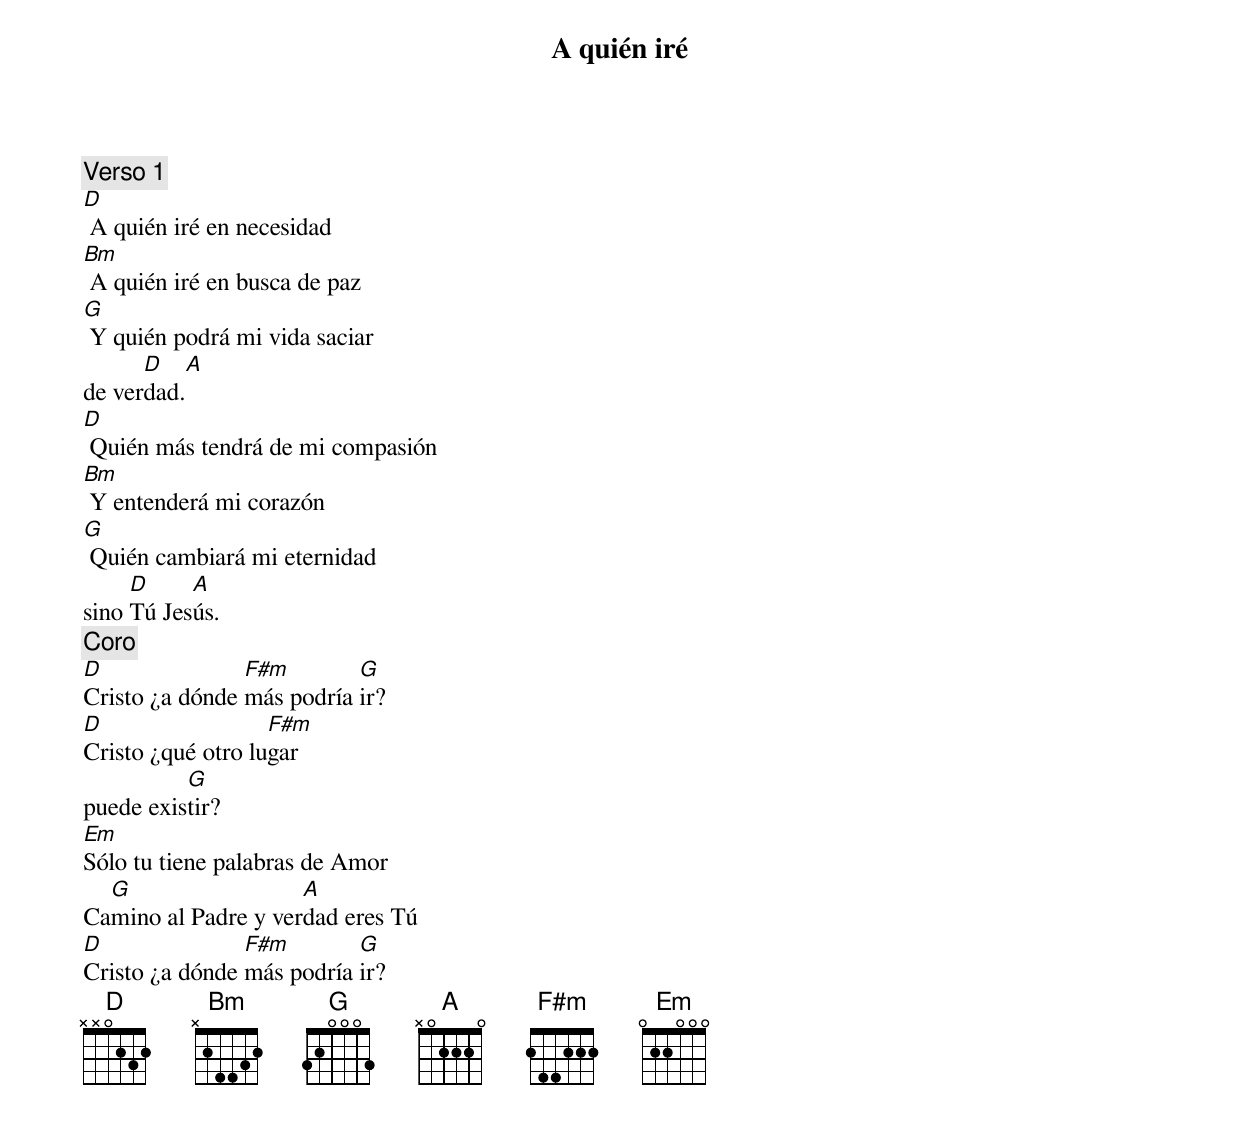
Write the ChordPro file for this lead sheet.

{title: A quién iré}
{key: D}
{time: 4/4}
{comment: Verso 1}
[D] A quién iré en necesidad
[Bm] A quién iré en busca de paz
[G] Y quién podrá mi vida saciar
de ver[D]dad.[A]
[D] Quién más tendrá de mi compasión
[Bm] Y entenderá mi corazón
[G] Quién cambiará mi eternidad
sino [D]Tú Jes[A]ús.
{comment: Coro}
[D]Cristo ¿a dónde [F#m]más podría [G]ir?
[D]Cristo ¿qué otro lu[F#m]gar
puede exis[G]tir?
[Em]Sólo tu tiene palabras de Amor
Ca[G]mino al Padre y ver[A]dad eres Tú
[D]Cristo ¿a dónde [F#m]más podría [G]ir?
